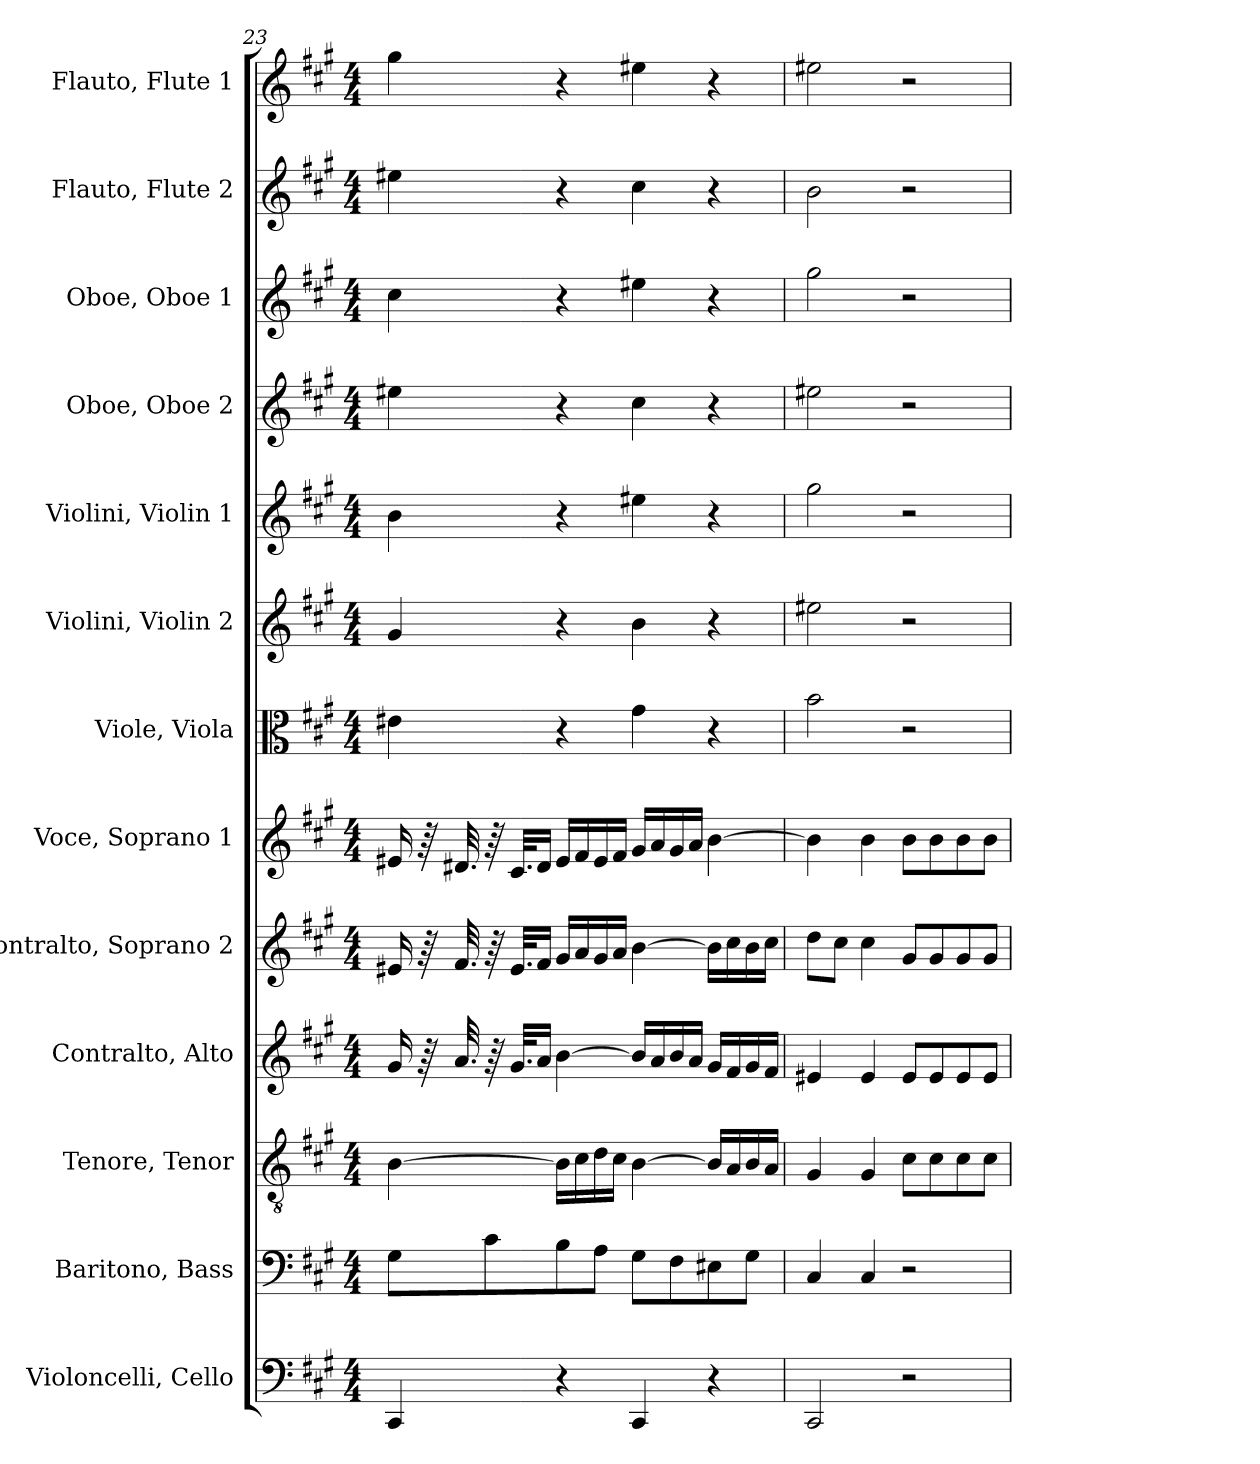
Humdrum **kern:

**kern	**kern	**kern	**kern	**kern	**kern	**kern	**kern	**kern	**kern	**kern	**kern	**kern
*part13	*part12	*part11	*part10	*part9	*part8	*part7	*part6	*part5	*part4	*part3	*part2	*part1
*staff13	*staff12	*staff11	*staff10	*staff9	*staff8	*staff7	*staff6	*staff5	*staff4	*staff3	*staff2	*staff1
*I"Violoncelli, Cello	*I"Baritono, Bass	*I"Tenore, Tenor	*I"Contralto, Alto	*I"Contralto, Soprano 2	*I"Voce, Soprano 1	*I"Viole, Viola	*I"Violini, Violin 2	*I"Violini, Violin 1	*I"Oboe, Oboe 2	*I"Oboe, Oboe 1	*I"Flauto, Flute 2	*I"Flauto, Flute 1
*	*I'Bar.	*I'T.	*I'A.	*I'A.	*I'Vo.	*I'Vla.	*I'Vl.	*I'Vl.	*I'Ob.	*I'Ob.	*I'Fl.	*I'Fl.
*clefF4	*clefF4	*clefGv2	*clefG2	*clefG2	*clefG2	*clefC3	*clefG2	*clefG2	*clefG2	*clefG2	*clefG2	*clefG2
*k[f#c#g#]	*k[f#c#g#]	*k[f#c#g#]	*k[f#c#g#]	*k[f#c#g#]	*k[f#c#g#]	*k[f#c#g#]	*k[f#c#g#]	*k[f#c#g#]	*k[f#c#g#]	*k[f#c#g#]	*k[f#c#g#]	*k[f#c#g#]
*M4/4	*M4/4	*M4/4	*M4/4	*M4/4	*M4/4	*M4/4	*M4/4	*M4/4	*M4/4	*M4/4	*M4/4	*M4/4
=23	=23	=23	=23	=23	=23	=23	=23	=23	=23	=23	=23	=23
4CC#/	8G#\L	[4B\	16g#/	16e#X/	16e#X/	4e#X\	4g#/	4b\	4ee#X\	4cc#\	4ee#X\	4gg#\
.	.	.	64r	64r	64r	.	.	.	.	.	.	.
.	.	.	32.a/	32.f#/	32.d#X/	.	.	.	.	.	.	.
.	8c#\	.	64r	64r	64r	.	.	.	.	.	.	.
.	.	.	32.g#/KLL	32.e#/KLL	32.c#/KLL	.	.	.	.	.	.	.
.	.	.	16a/JJ	16f#/JJ	16d#/JJ	.	.	.	.	.	.	.
4r	8B\	16B\LL]	[4b\	16g#/LL	16e#/LL	4r	4r	4r	4r	4r	4r	4r
.	.	16c#\	.	16a/	16f#/	.	.	.	.	.	.	.
.	8A\J	16d\	.	16g#/	16e#/	.	.	.	.	.	.	.
.	.	16c#\JJ	.	16a/JJ	16f#/JJ	.	.	.	.	.	.	.
4CC#/	8G#\L	[4B\	16b/LL]	[4b\	16g#/LL	4g#\	4b\	4ee#X\	4cc#\	4ee#X\	4cc#\	4ee#X\
.	.	.	16a/	.	16a/	.	.	.	.	.	.	.
.	8F#\	.	16b/	.	16g#/	.	.	.	.	.	.	.
.	.	.	16a/JJ	.	16a/JJ	.	.	.	.	.	.	.
4r	8E#X\	16B/LL]	16g#/LL	16b\LL]	[4b\	4r	4r	4r	4r	4r	4r	4r
.	.	16A/	16f#/	16cc#\	.	.	.	.	.	.	.	.
.	8G#\J	16B/	16g#/	16b\	.	.	.	.	.	.	.	.
.	.	16A/JJ	16f#/JJ	16cc#\JJ	.	.	.	.	.	.	.	.
!!LO:PB:g=z
=24	=24	=24	=24	=24	=24	=24	=24	=24	=24	=24	=24	=24
2CC#/	4C#/	4G#/	4e#X/	8dd\L	4b\]	2b\	2ee#X\	2gg#\	2ee#X\	2gg#\	2b\	2ee#X\
.	.	.	.	8cc#\J	.	.	.	.	.	.	.	.
.	4C#/	4G#/	4e#/	4cc#\	4b\	.	.	.	.	.	.	.
*	*	*	*	*	*	*	*	*	*	*	*	*MM95
2r	2r	8c#\L	8e#/L	8g#/L	8b\L	2r	2r	2r	2r	2r	2r	2r
.	.	8c#\	8e#/	8g#/	8b\	.	.	.	.	.	.	.
.	.	8c#\	8e#/	8g#/	8b\	.	.	.	.	.	.	.
.	.	8c#\J	8e#/J	8g#/J	8b\J	.	.	.	.	.	.	.
=	=	=	=	=	=	=	=	=	=	=	=	=
*-	*-	*-	*-	*-	*-	*-	*-	*-	*-	*-	*-	*-
